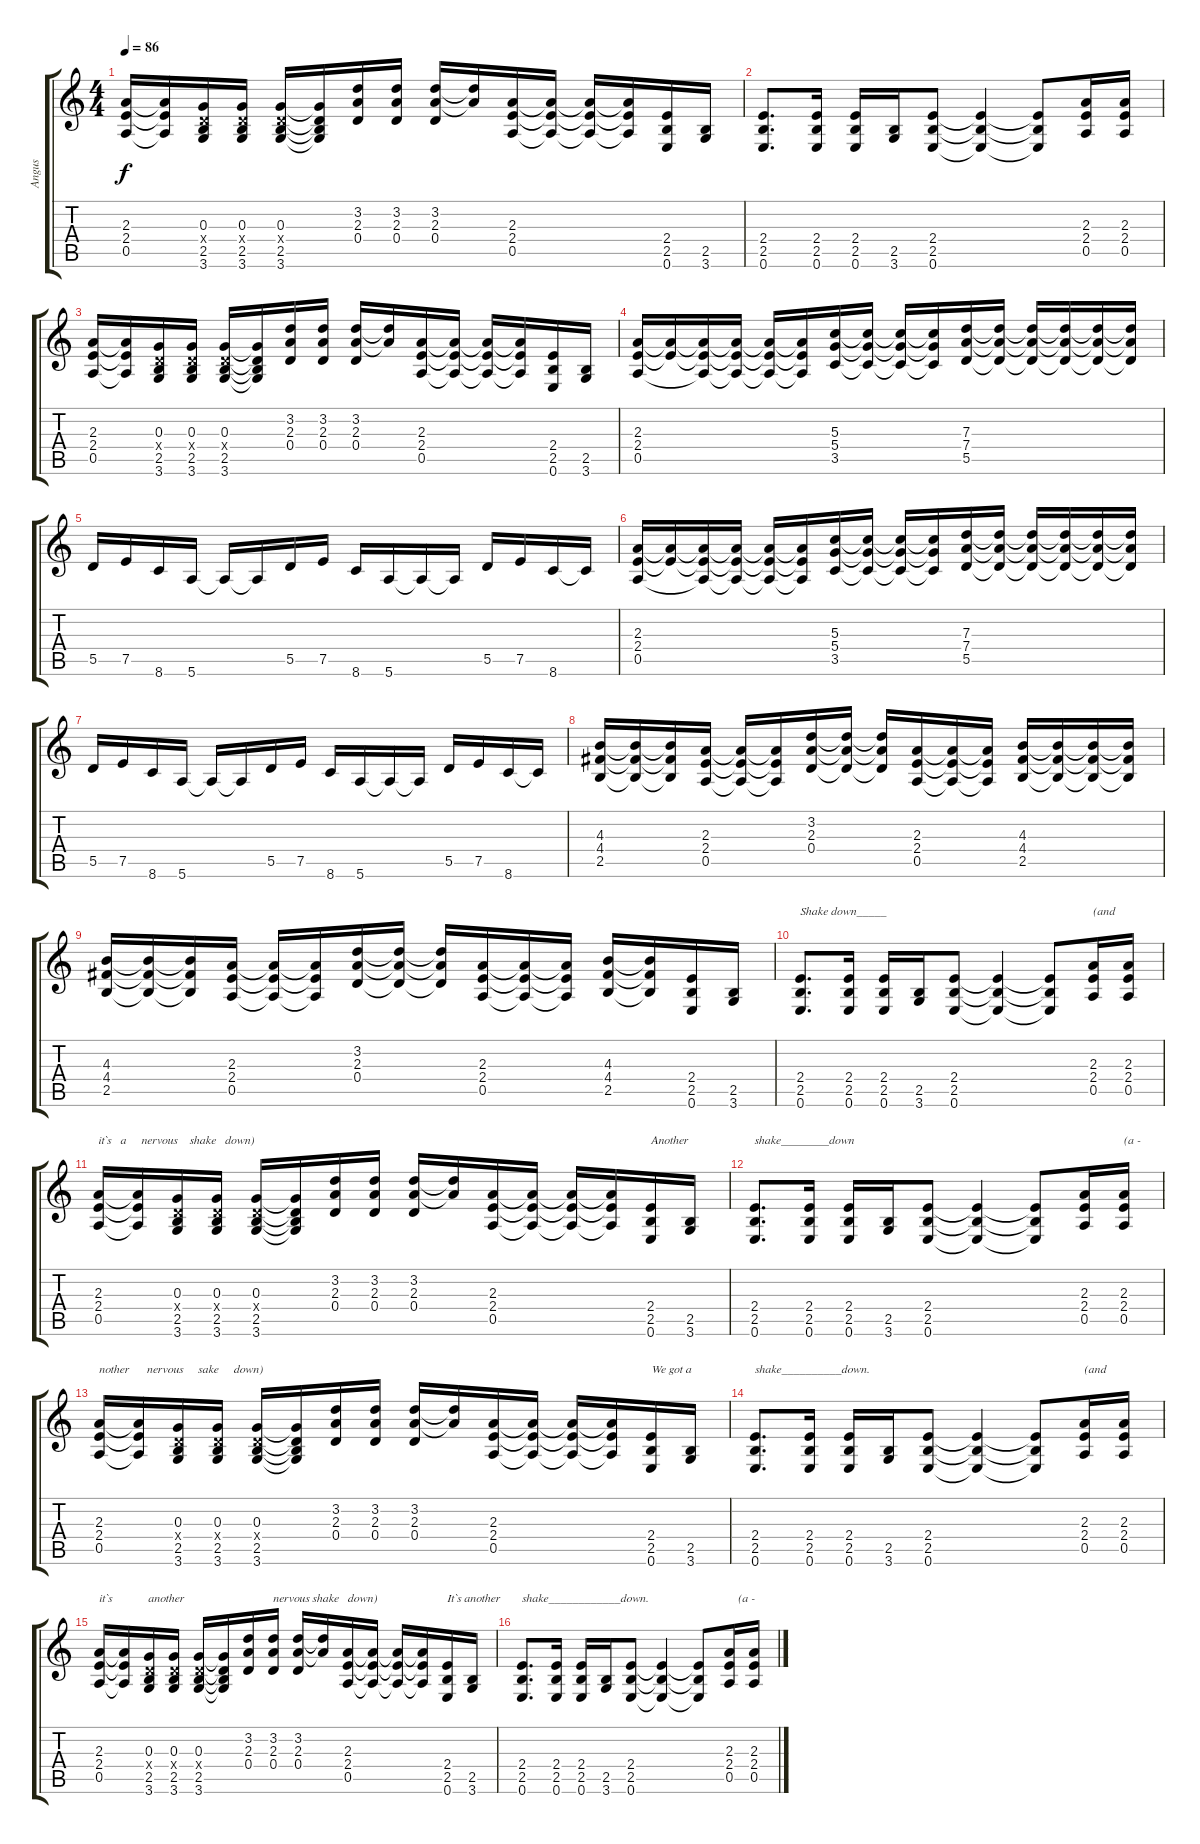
\track ("Angus" "Angus") {instrument overdrivenguitar}
\staff {score tabs}
\tuning (E4 B3 G3 D3 A2 E2) {hide}
\ts (4 4)
\tempo 86
\clef g2
\ks c
(2.3 2.4 0.5).16{dy f} (2.3{t} 2.4{t} 0.5{t}).16 (0.3 0.4{x} 2.5 3.6).16 (0.3 0.4{x} 2.5 3.6).16 (0.3 0.4{x} 2.5 3.6).16 (0.3{t} 0.4{t} 2.5{t} 3.6{t}).16 (3.2 2.3 0.4).16 (3.2 2.3 0.4).16 (3.2 2.3 0.4).16 (3.2{t} 2.3{t}).16 (2.3 2.4 0.5).16 (2.3{t} 2.4{t} 0.5{t}).16 (2.3{t} 2.4{t} 0.5{t}).16 (2.3{t} 2.4{t} 0.5{t}).16 (2.4 2.5 0.6).16 (2.5 3.6).16 |
(2.4 2.5 0.6).8{d} (2.4 2.5 0.6).16 (2.4 2.5 0.6).16 (2.5 3.6).16 (2.4 2.5 0.6).8 (2.4{t} 2.5{t} 0.6{t}).4 (2.4{t} 2.5{t} 0.6{t}).8 (2.3 2.4 0.5).16 (2.3 2.4 0.5).16 |
(2.3 2.4 0.5).16 (2.3{t} 2.4{t} 0.5{t}).16 (0.3 0.4{x} 2.5 3.6).16 (0.3 0.4{x} 2.5 3.6).16 (0.3 0.4{x} 2.5 3.6).16 (0.3{t} 0.4{t} 2.5{t} 3.6{t}).16 (3.2 2.3 0.4).16 (3.2 2.3 0.4).16 (3.2 2.3 0.4).16 (3.2{t} 2.3{t}).16 (2.3 2.4 0.5).16 (2.3{t} 2.4{t} 0.5{t}).16 (2.3{t} 2.4{t} 0.5{t}).16 (2.3{t} 2.4{t} 0.5{t}).16 (2.4 2.5 0.6).16 (2.5 3.6).16 |
(2.3 2.4 0.5).16 (2.3{t} 2.4{t}).16 (2.3{t} 2.4{t} 0.5{t}).16 (2.3{t} 2.4{t} 0.5{t}).16 (2.3{t} 2.4{t} 0.5{t}).16 (2.3{t} 2.4{t} 0.5{t}).16 (5.3 5.4 3.5).16 (5.3{t} 5.4{t} 3.5{t}).16 (5.3{t} 5.4{t} 3.5{t}).16 (5.3{t} 5.4{t} 3.5{t}).16 (7.3 7.4 5.5).16 (7.3{t} 7.4{t} 5.5{t}).16 (7.3{t} 7.4{t} 5.5{t}).16 (7.3{t} 7.4{t} 5.5{t}).16 (7.3{t} 7.4{t} 5.5{t}).16 (7.3{t} 7.4{t} 5.5{t}).16 |
5.5.16 7.5.16 8.6.16 5.6.16 5.6{t}.16 5.6{t}.16 5.5.16 7.5.16 8.6.16 5.6.16 5.6{t}.16 5.6{t}.16 5.5.16 7.5.16 8.6.16 8.6{t}.16 |
(2.3 2.4 0.5).16 (2.3{t} 2.4{t}).16 (2.3{t} 2.4{t} 0.5{t}).16 (2.3{t} 2.4{t} 0.5{t}).16 (2.3{t} 2.4{t} 0.5{t}).16 (2.3{t} 2.4{t} 0.5{t}).16 (5.3 5.4 3.5).16 (5.3{t} 5.4{t} 3.5{t}).16 (5.3{t} 5.4{t} 3.5{t}).16 (5.3{t} 5.4{t} 3.5{t}).16 (7.3 7.4 5.5).16 (7.3{t} 7.4{t} 5.5{t}).16 (7.3{t} 7.4{t} 5.5{t}).16 (7.3{t} 7.4{t} 5.5{t}).16 (7.3{t} 7.4{t} 5.5{t}).16 (7.3{t} 7.4{t} 5.5{t}).16 |
5.5.16 7.5.16 8.6.16 5.6.16 5.6{t}.16 5.6{t}.16 5.5.16 7.5.16 8.6.16 5.6.16 5.6{t}.16 5.6{t}.16 5.5.16 7.5.16 8.6.16 8.6{t}.16 |
(4.3 4.4 2.5).16 (4.3{t} 4.4{t} 2.5{t}).16 (4.3{t} 4.4{t} 2.5{t}).16 (2.3 2.4 0.5).16 (2.3{t} 2.4{t} 0.5{t}).16 (2.3{t} 2.4{t} 0.5{t}).16 (3.2 2.3 0.4).16 (3.2{t} 2.3{t} 0.4{t}).16 (3.2{t} 2.3{t} 0.4{t}).16 (2.3 2.4 0.5).16 (2.3{t} 2.4{t} 0.5{t}).16 (2.3{t} 2.4{t} 0.5{t}).16 (4.3 4.4 2.5).16 (4.3{t} 4.4{t} 2.5{t}).16 (4.3{t} 4.4{t} 2.5{t}).16 (4.3{t} 4.4{t} 2.5{t}).16 |
(4.3 4.4 2.5).16 (4.3{t} 4.4{t} 2.5{t}).16 (4.3{t} 4.4{t} 2.5{t}).16 (2.3 2.4 0.5).16 (2.3{t} 2.4{t} 0.5{t}).16 (2.3{t} 2.4{t} 0.5{t}).16 (3.2 2.3 0.4).16 (3.2{t} 2.3{t} 0.4{t}).16 (3.2{t} 2.3{t} 0.4{t}).16 (2.3 2.4 0.5).16 (2.3{t} 2.4{t} 0.5{t}).16 (2.3{t} 2.4{t} 0.5{t}).16 (4.3 4.4 2.5).16 (4.3{t} 4.4{t} 2.5{t}).16 (2.4 2.5 0.6).16 (2.5 3.6).16 |
(2.4 2.5 0.6).8{d txt "Shake down_____"} (2.4 2.5 0.6).16 (2.4 2.5 0.6).16 (2.5 3.6).16 (2.4 2.5 0.6).8 (2.4{t} 2.5{t} 0.6{t}).4 (2.4{t} 2.5{t} 0.6{t}).8 (2.3 2.4 0.5).16{txt "(and "} (2.3 2.4 0.5).16 |
(2.3 2.4 0.5).16{txt "it`s   a     nervous    shake   down)"} (2.3{t} 2.4{t} 0.5{t}).16 (0.3 0.4{x} 2.5 3.6).16 (0.3 0.4{x} 2.5 3.6).16 (0.3 0.4{x} 2.5 3.6).16 (0.3{t} 0.4{t} 2.5{t} 3.6{t}).16 (3.2 2.3 0.4).16 (3.2 2.3 0.4).16 (3.2 2.3 0.4).16 (3.2{t} 2.3{t}).16 (2.3 2.4 0.5).16 (2.3{t} 2.4{t} 0.5{t}).16 (2.3{t} 2.4{t} 0.5{t}).16 (2.3{t} 2.4{t} 0.5{t}).16 (2.4 2.5 0.6).16{txt "Another "} (2.5 3.6).16 |
(2.4 2.5 0.6).8{d txt "shake________down"} (2.4 2.5 0.6).16 (2.4 2.5 0.6).16 (2.5 3.6).16 (2.4 2.5 0.6).8 (2.4{t} 2.5{t} 0.6{t}).4 (2.4{t} 2.5{t} 0.6{t}).8 (2.3 2.4 0.5).16 (2.3 2.4 0.5).16{txt "(a -"} |
(2.3 2.4 0.5).16{txt "nother      nervous     sake     down)"} (2.3{t} 2.4{t} 0.5{t}).16 (0.3 0.4{x} 2.5 3.6).16 (0.3 0.4{x} 2.5 3.6).16 (0.3 0.4{x} 2.5 3.6).16 (0.3{t} 0.4{t} 2.5{t} 3.6{t}).16 (3.2 2.3 0.4).16 (3.2 2.3 0.4).16 (3.2 2.3 0.4).16 (3.2{t} 2.3{t}).16 (2.3 2.4 0.5).16 (2.3{t} 2.4{t} 0.5{t}).16 (2.3{t} 2.4{t} 0.5{t}).16 (2.3{t} 2.4{t} 0.5{t}).16 (2.4 2.5 0.6).16{txt "We got a"} (2.5 3.6).16 |
(2.4 2.5 0.6).8{d txt "shake__________down."} (2.4 2.5 0.6).16 (2.4 2.5 0.6).16 (2.5 3.6).16 (2.4 2.5 0.6).8 (2.4{t} 2.5{t} 0.6{t}).4 (2.4{t} 2.5{t} 0.6{t}).8 (2.3 2.4 0.5).16{txt "(and "} (2.3 2.4 0.5).16 |
(2.3 2.4 0.5).16{txt "it`s            another   "} (2.3{t} 2.4{t} 0.5{t}).16 (0.3 0.4{x} 2.5 3.6).16 (0.3 0.4{x} 2.5 3.6).16 (0.3 0.4{x} 2.5 3.6).16 (0.3{t} 0.4{t} 2.5{t} 3.6{t}).16 (3.2 2.3 0.4).16 (3.2 2.3 0.4).16{txt "nervous shake   down)"} (3.2 2.3 0.4).16 (3.2{t} 2.3{t}).16 (2.3 2.4 0.5).16 (2.3{t} 2.4{t} 0.5{t}).16 (2.3{t} 2.4{t} 0.5{t}).16 (2.3{t} 2.4{t} 0.5{t}).16 (2.4 2.5 0.6).16{txt "It`s another "} (2.5 3.6).16 |
(2.4 2.5 0.6).8{d txt "shake____________down."} (2.4 2.5 0.6).16 (2.4 2.5 0.6).16 (2.5 3.6).16 (2.4 2.5 0.6).8 (2.4{t} 2.5{t} 0.6{t}).4 (2.4{t} 2.5{t} 0.6{t}).8 (2.3 2.4 0.5).16{txt "   (a -"} (2.3 2.4 0.5).16
